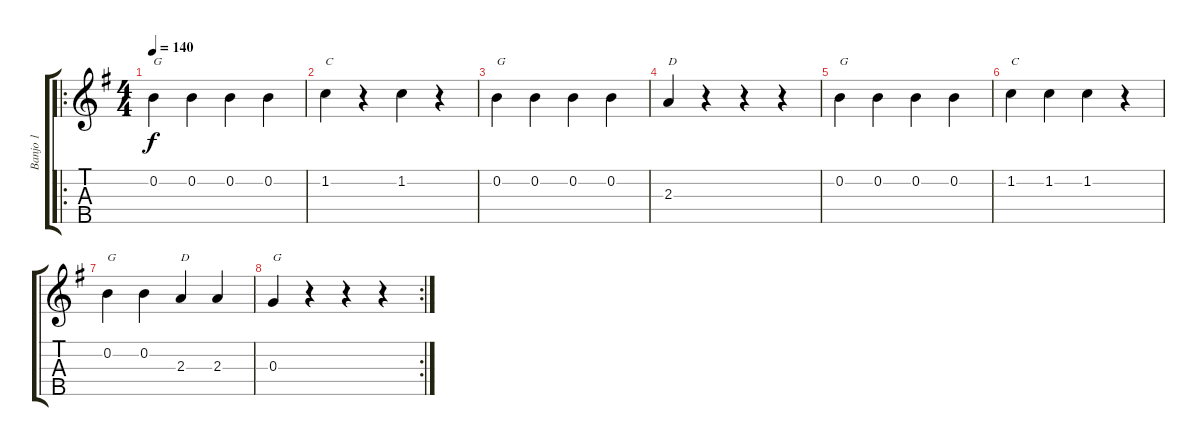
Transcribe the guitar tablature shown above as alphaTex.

\track ("Banjo 1" "Banjo 1") {solo instrument banjo}
\staff {score tabs}
\tuning (D4 B3 G3 D3 D4) {hide}
\displaytranspose 12
\ro
\ts (4 4)
\tempo 140
\clef g2
\ks g
0.2.4{txt "G" dy f instrument banjo} 0.2.4 0.2.4 0.2.4 |
1.2.4{txt "C"} r.4 1.2.4 r.4 |
0.2.4{txt "G"} 0.2.4 0.2.4 0.2.4 |
2.3.4{txt "D"} r.4 r.4 r.4 |
0.2.4{txt "G"} 0.2.4 0.2.4 0.2.4 |
1.2.4{txt "C"} 1.2.4 1.2.4 r.4 |
0.2.4{txt "G"} 0.2.4 2.3.4{txt "D"} 2.3.4 |
\rc 2
0.3.4{txt "G"} r.4 r.4 r.4
